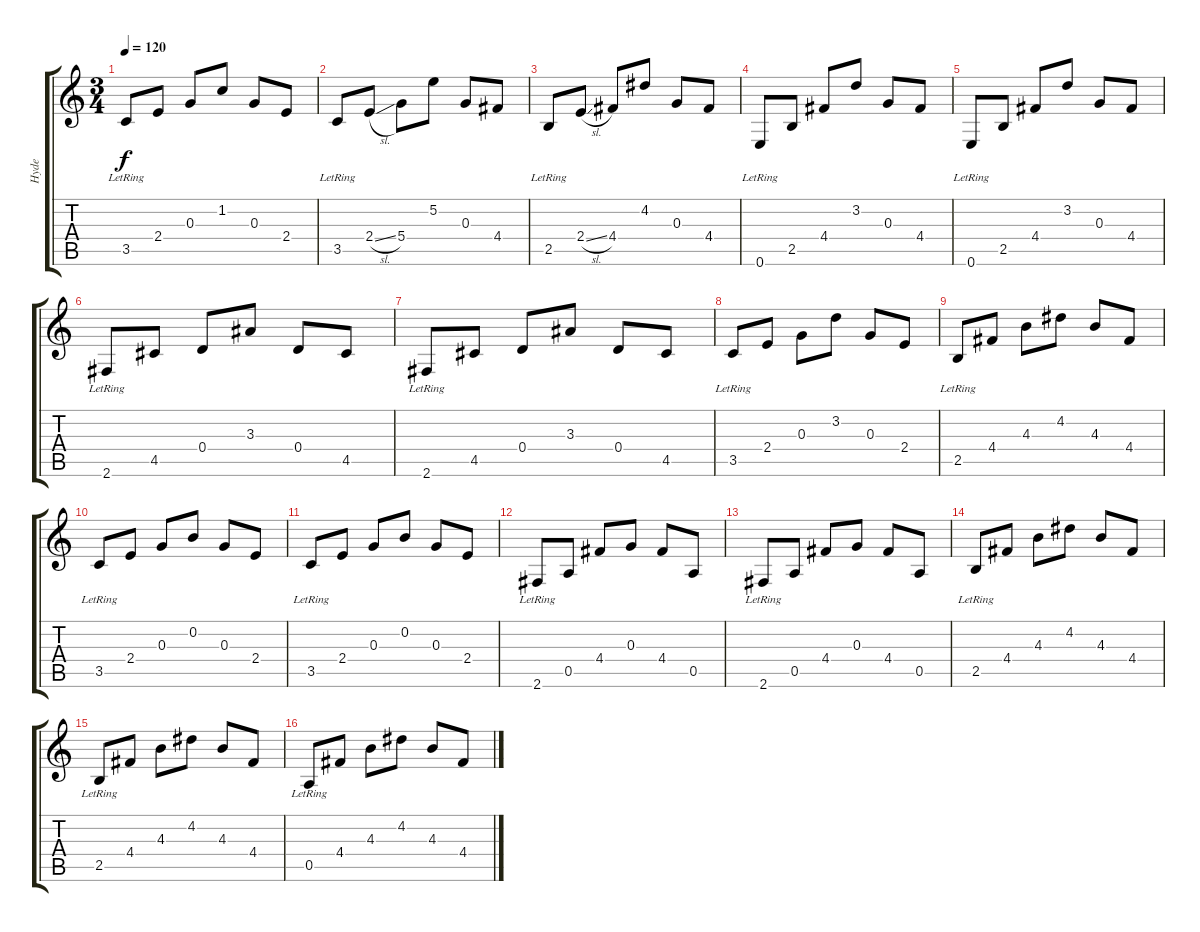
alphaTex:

\track ("Hyde" "Hyde") {instrument acousticguitarnylon}
\staff {score tabs}
\tuning (E4 B3 G3 D3 A2 E2) {hide}
\ts (3 4)
\tempo 120
\clef g2
\ks c
3.5{lr}.8{dy f} 2.4.8 0.3.8 1.2.8 0.3.8 2.4.8 |
3.5{lr}.8 2.4{sl}.8 5.4.8 5.2.8 0.3.8 4.4.8 |
2.5{lr}.8 2.4{sl}.8 4.4.8 4.2.8 0.3.8 4.4.8 |
0.6{lr}.8 2.5.8 4.4.8 3.2.8 0.3.8 4.4.8 |
0.6{lr}.8 2.5.8 4.4.8 3.2.8 0.3.8 4.4.8 |
2.6{lr}.8 4.5.8 0.4.8 3.3.8 0.4.8 4.5.8 |
2.6{lr}.8 4.5.8 0.4.8 3.3.8 0.4.8 4.5.8 |
3.5{lr}.8 2.4.8 0.3.8 3.2.8 0.3.8 2.4.8 |
2.5{lr}.8 4.4.8 4.3.8 4.2.8 4.3.8 4.4.8 |
3.5{lr}.8 2.4.8 0.3.8 0.2.8 0.3.8 2.4.8 |
3.5{lr}.8 2.4.8 0.3.8 0.2.8 0.3.8 2.4.8 |
2.6{lr}.8 0.5.8 4.4.8 0.3.8 4.4.8 0.5.8 |
2.6{lr}.8 0.5.8 4.4.8 0.3.8 4.4.8 0.5.8 |
2.5{lr}.8 4.4.8 4.3.8 4.2.8 4.3.8 4.4.8 |
2.5{lr}.8 4.4.8 4.3.8 4.2.8 4.3.8 4.4.8 |
0.5{lr}.8 4.4.8 4.3.8 4.2.8 4.3.8 4.4.8
